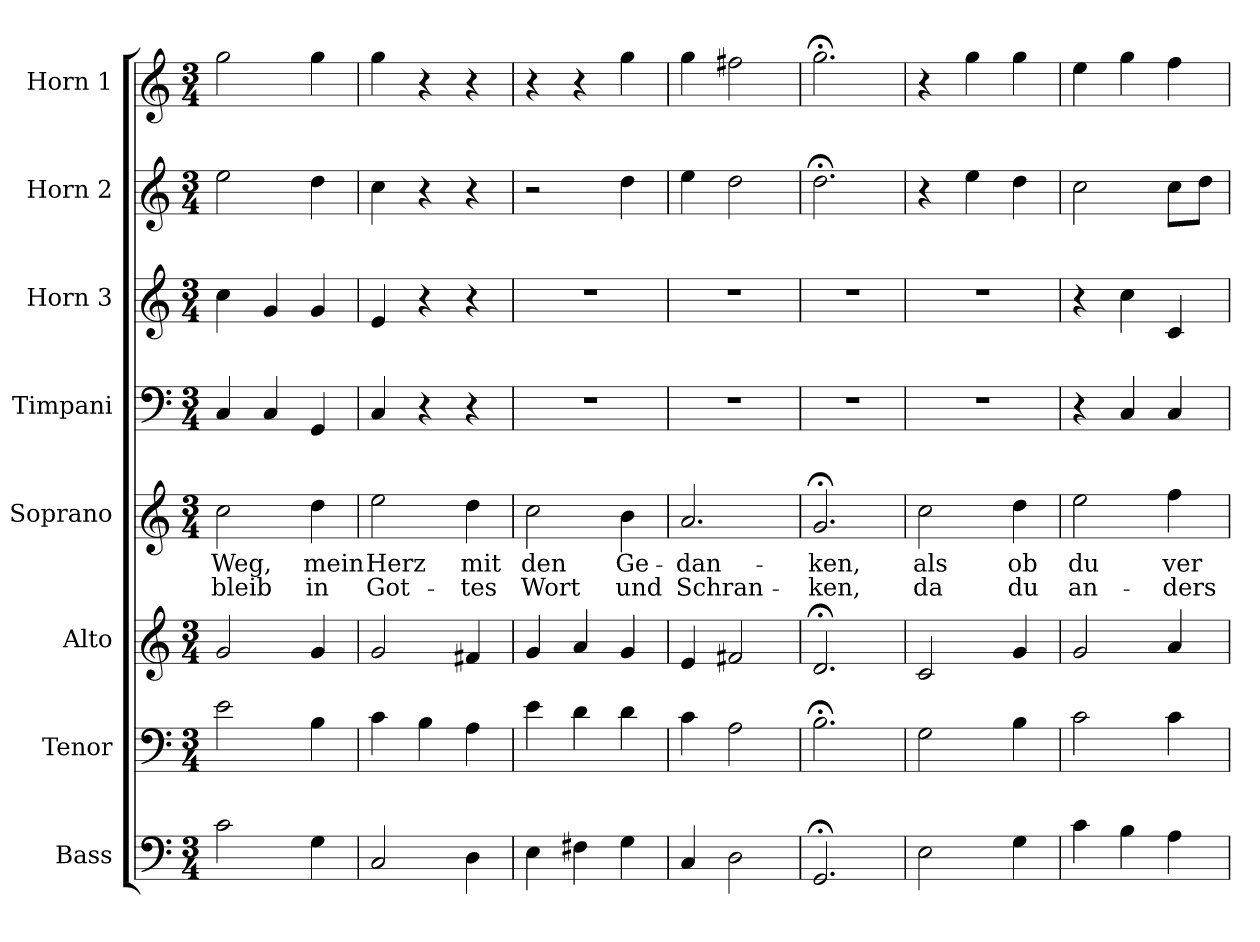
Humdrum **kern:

**kern	**kern	**kern	**kern	**text	**text	**kern	**kern	**kern	**kern
*part8	*part7	*part6	*part5	*part5	*part5	*part4	*part3	*part2	*part1
*staff8	*staff7	*staff6	*staff5	*staff5	*staff5	*staff4	*staff3	*staff2	*staff1
*I"Bass	*I"Tenor	*I"Alto	*I"Soprano	*	*	*I"Timpani	*I"Horn 3	*I"Horn 2	*I"Horn 1
*I'B.	*I'T.	*I'A.	*I'S.	*	*	*	*	*	*
*clefF4	*clefF4	*clefG2	*clefG2	*	*	*clefF4	*clefG2	*clefG2	*clefG2
*k[]	*k[]	*k[]	*k[]	*	*	*k[]	*k[]	*k[]	*k[]
*	*	*	*	*	*	*	*	*	*C:
*M3/4	*M3/4	*M3/4	*M3/4	*	*	*M3/4	*M3/4	*M3/4	*M3/4
=1	=1	=1	=1	=1	=1	=1	=1	=1	=1
2c\	2e\	2g/	2cc\	Weg,	bleib	4C/	4cc\	2ee\	2gg\
.	.	.	.	.	.	4C/	4g/	.	.
4G\	4B\	4g/	4dd\	mein	in	4GG/	4g/	4dd\	4gg\
=2	=2	=2	=2	=2	=2	=2	=2	=2	=2
2C/	4c\	2g/	2ee\	Herz	Got-	4C/	4e/	4cc\	4gg\
.	4B\	.	.	.	.	4r	4r	4r	4r
4D\	4A\	4f#X/	4dd\	mit	-tes	4r	4r	4r	4r
=3	=3	=3	=3	=3	=3	=3	=3	=3	=3
4E\	4e\	4g/	2cc\	den	Wort	2.r	2.r	2r	4r
4F#X\	4d\	4a/	.	.	.	.	.	.	4r
4G\	4d\	4g/	4b\	Ge-	und	.	.	4dd\	4gg\
=4	=4	=4	=4	=4	=4	=4	=4	=4	=4
4C/	4c\	4e/	2.a/	-dan-	Schran-	2.r	2.r	4ee\	4gg\
2D\	2A\	2f#X/	.	.	.	.	.	2dd\	2ff#X\
=5	=5	=5	=5	=5	=5	=5	=5	=5	=5
2.GG;</	2.B;<\	2.d;</	2.g;</	-ken,	-ken,	2.r	2.r	2.dd;<\	2.gg;<\
=6	=6	=6	=6	=6	=6	=6	=6	=6	=6
2E\	2G\	2c/	2cc\	als	da	2.r	2.r	4r	4r
.	.	.	.	.	.	.	.	4ee\	4gg\
4G\	4B\	4g/	4dd\	ob	du	.	.	4dd\	4gg\
=7	=7	=7	=7	=7	=7	=7	=7	=7	=7
4c\	2c\	2g/	2ee\	du	an-	4r	4r	2cc\	4ee\
4B\	.	.	.	.	.	4C/	4cc\	.	4gg\
4A\	4c\	4a/	4ff\	ver-	-ders	4C/	4c/	8cc\L	4ff\
.	.	.	.	.	.	.	.	8dd\J	.
=	=	=	=	=	=	=	=	=	=
*-	*-	*-	*-	*-	*-	*-	*-	*-	*-
